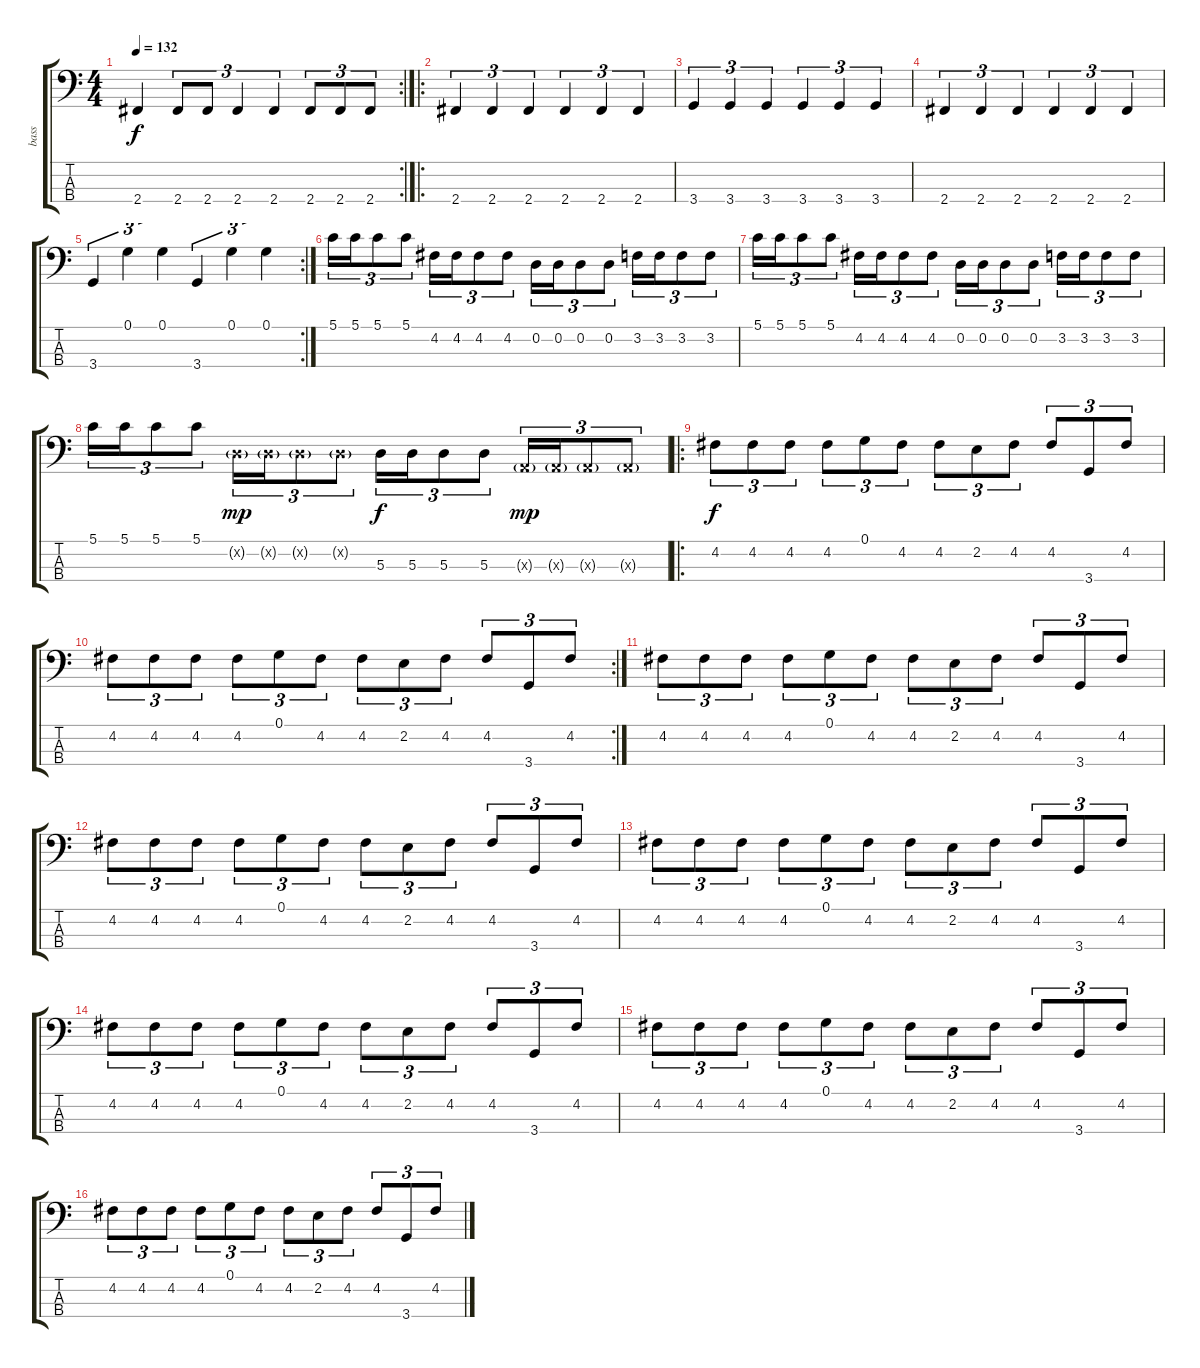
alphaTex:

\track ("bass" "bass") {instrument electricbassfinger}
\staff {score tabs}
\tuning (G2 D2 A1 E1) {hide}
\rc 2
\ts (4 4)
\tempo 132
\clef f4
\ks c
2.4.4{dy f} 2.4.8{tu (3 2)} 2.4.8{tu (3 2)} 2.4.4{tu (3 2)} 2.4.4{tu (3 2)} 2.4.8{tu (3 2)} 2.4.8{tu (3 2)} 2.4.8{tu (3 2)} |
\ro
2.4.4{tu (3 2)} 2.4.4{tu (3 2)} 2.4.4{tu (3 2)} 2.4.4{tu (3 2)} 2.4.4{tu (3 2)} 2.4.4{tu (3 2)} |
3.4.4{tu (3 2)} 3.4.4{tu (3 2)} 3.4.4{tu (3 2)} 3.4.4{tu (3 2)} 3.4.4{tu (3 2)} 3.4.4{tu (3 2)} |
2.4.4{tu (3 2)} 2.4.4{tu (3 2)} 2.4.4{tu (3 2)} 2.4.4{tu (3 2)} 2.4.4{tu (3 2)} 2.4.4{tu (3 2)} |
\rc 2
3.4.4{tu (3 2)} 0.1.4{tu (3 2)} 0.1.4{tu (3 2)} 3.4.4{tu (3 2)} 0.1.4{tu (3 2)} 0.1.4{tu (3 2)} |
5.1.16{tu (3 2)} 5.1.16{tu (3 2)} 5.1.8{tu (3 2)} 5.1.8{tu (3 2)} 4.2.16{tu (3 2)} 4.2.16{tu (3 2)} 4.2.8{tu (3 2)} 4.2.8{tu (3 2)} 0.2.16{tu (3 2)} 0.2.16{tu (3 2)} 0.2.8{tu (3 2)} 0.2.8{tu (3 2)} 3.2.16{tu (3 2)} 3.2.16{tu (3 2)} 3.2.8{tu (3 2)} 3.2.8{tu (3 2)} |
5.1.16{tu (3 2)} 5.1.16{tu (3 2)} 5.1.8{tu (3 2)} 5.1.8{tu (3 2)} 4.2.16{tu (3 2)} 4.2.16{tu (3 2)} 4.2.8{tu (3 2)} 4.2.8{tu (3 2)} 0.2.16{tu (3 2)} 0.2.16{tu (3 2)} 0.2.8{tu (3 2)} 0.2.8{tu (3 2)} 3.2.16{tu (3 2)} 3.2.16{tu (3 2)} 3.2.8{tu (3 2)} 3.2.8{tu (3 2)} |
5.1.16{tu (3 2)} 5.1.16{tu (3 2)} 5.1.8{tu (3 2)} 5.1.8{tu (3 2)} 0.2{g x}.16{tu (3 2) dy mp} 0.2{g x}.16{tu (3 2)} 0.2{g x}.8{tu (3 2)} 0.2{g x}.8{tu (3 2)} 5.3.16{tu (3 2) dy f} 5.3.16{tu (3 2)} 5.3.8{tu (3 2)} 5.3.8{tu (3 2)} 0.3{g x}.16{tu (3 2) dy mp} 0.3{g x}.16{tu (3 2)} 0.3{g x}.8{tu (3 2)} 0.3{g x}.8{tu (3 2)} |
\ro
4.2.8{tu (3 2) dy f} 4.2.8{tu (3 2)} 4.2.8{tu (3 2)} 4.2.8{tu (3 2)} 0.1.8{tu (3 2)} 4.2.8{tu (3 2)} 4.2.8{tu (3 2)} 2.2.8{tu (3 2)} 4.2.8{tu (3 2)} 4.2.8{tu (3 2)} 3.4.8{tu (3 2)} 4.2.8{tu (3 2)} |
\rc 2
4.2.8{tu (3 2)} 4.2.8{tu (3 2)} 4.2.8{tu (3 2)} 4.2.8{tu (3 2)} 0.1.8{tu (3 2)} 4.2.8{tu (3 2)} 4.2.8{tu (3 2)} 2.2.8{tu (3 2)} 4.2.8{tu (3 2)} 4.2.8{tu (3 2)} 3.4.8{tu (3 2)} 4.2.8{tu (3 2)} |
4.2.8{tu (3 2)} 4.2.8{tu (3 2)} 4.2.8{tu (3 2)} 4.2.8{tu (3 2)} 0.1.8{tu (3 2)} 4.2.8{tu (3 2)} 4.2.8{tu (3 2)} 2.2.8{tu (3 2)} 4.2.8{tu (3 2)} 4.2.8{tu (3 2)} 3.4.8{tu (3 2)} 4.2.8{tu (3 2)} |
4.2.8{tu (3 2)} 4.2.8{tu (3 2)} 4.2.8{tu (3 2)} 4.2.8{tu (3 2)} 0.1.8{tu (3 2)} 4.2.8{tu (3 2)} 4.2.8{tu (3 2)} 2.2.8{tu (3 2)} 4.2.8{tu (3 2)} 4.2.8{tu (3 2)} 3.4.8{tu (3 2)} 4.2.8{tu (3 2)} |
4.2.8{tu (3 2)} 4.2.8{tu (3 2)} 4.2.8{tu (3 2)} 4.2.8{tu (3 2)} 0.1.8{tu (3 2)} 4.2.8{tu (3 2)} 4.2.8{tu (3 2)} 2.2.8{tu (3 2)} 4.2.8{tu (3 2)} 4.2.8{tu (3 2)} 3.4.8{tu (3 2)} 4.2.8{tu (3 2)} |
4.2.8{tu (3 2)} 4.2.8{tu (3 2)} 4.2.8{tu (3 2)} 4.2.8{tu (3 2)} 0.1.8{tu (3 2)} 4.2.8{tu (3 2)} 4.2.8{tu (3 2)} 2.2.8{tu (3 2)} 4.2.8{tu (3 2)} 4.2.8{tu (3 2)} 3.4.8{tu (3 2)} 4.2.8{tu (3 2)} |
4.2.8{tu (3 2)} 4.2.8{tu (3 2)} 4.2.8{tu (3 2)} 4.2.8{tu (3 2)} 0.1.8{tu (3 2)} 4.2.8{tu (3 2)} 4.2.8{tu (3 2)} 2.2.8{tu (3 2)} 4.2.8{tu (3 2)} 4.2.8{tu (3 2)} 3.4.8{tu (3 2)} 4.2.8{tu (3 2)} |
4.2.8{tu (3 2)} 4.2.8{tu (3 2)} 4.2.8{tu (3 2)} 4.2.8{tu (3 2)} 0.1.8{tu (3 2)} 4.2.8{tu (3 2)} 4.2.8{tu (3 2)} 2.2.8{tu (3 2)} 4.2.8{tu (3 2)} 4.2.8{tu (3 2)} 3.4.8{tu (3 2)} 4.2.8{tu (3 2)}
